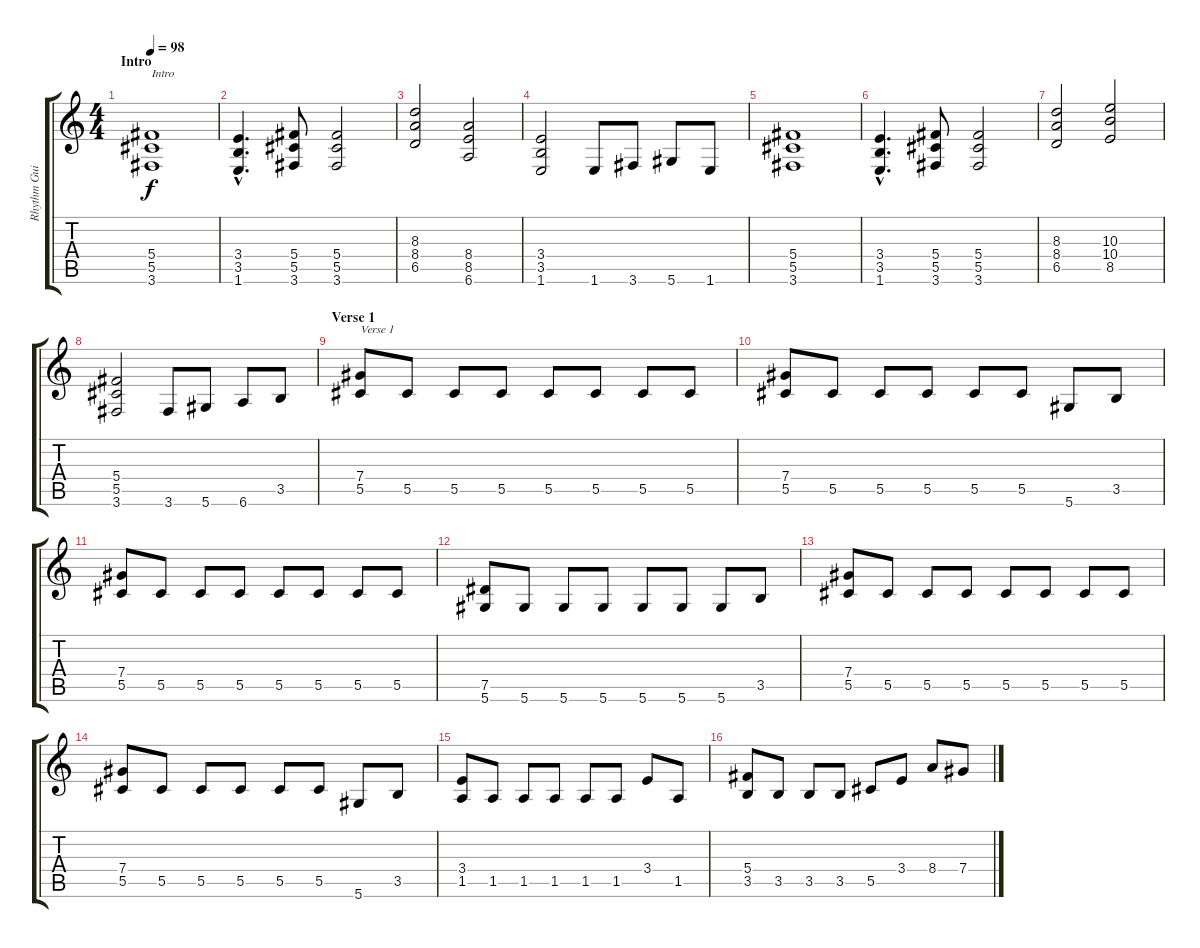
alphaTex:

\track ("Rhythm Guitar" "Rhythm Gui") {instrument overdrivenguitar}
\staff {score tabs}
\tuning (Eb4 Bb3 Gb3 Db3 Ab2 Eb2) {hide}
\ts (4 4)
\section ("" "Intro")
\tempo 98
\clef g2
\ks c
(5.4 5.5 3.6).1{txt "Intro" dy f instrument overdrivenguitar} |
(3.4{hac} 3.5{hac} 1.6{hac}).4{d} (5.4 5.5 3.6).8 (5.4 5.5 3.6).2 |
(8.3 8.4 6.5).2 (8.4 8.5 6.6).2 |
(3.4 3.5 1.6).2 1.6.8 3.6.8 5.6.8 1.6.8 |
(5.4 5.5 3.6).1 |
(3.4{hac} 3.5{hac} 1.6{hac}).4{d} (5.4 5.5 3.6).8 (5.4 5.5 3.6).2 |
(8.3 8.4 6.5).2 (10.3 10.4 8.5).2 |
(5.4 5.5 3.6).2 3.6.8 5.6.8 6.6.8 3.5.8 |
\section ("" "Verse 1")
(7.4 5.5).8{txt "Verse 1"} 5.5.8 5.5.8 5.5.8 5.5.8 5.5.8 5.5.8 5.5.8 |
(7.4 5.5).8 5.5.8 5.5.8 5.5.8 5.5.8 5.5.8 5.6.8 3.5.8 |
(7.4 5.5).8 5.5.8 5.5.8 5.5.8 5.5.8 5.5.8 5.5.8 5.5.8 |
(7.5 5.6).8 5.6.8 5.6.8 5.6.8 5.6.8 5.6.8 5.6.8 3.5.8 |
(7.4 5.5).8 5.5.8 5.5.8 5.5.8 5.5.8 5.5.8 5.5.8 5.5.8 |
(7.4 5.5).8 5.5.8 5.5.8 5.5.8 5.5.8 5.5.8 5.6.8 3.5.8 |
(3.4 1.5).8 1.5.8 1.5.8 1.5.8 1.5.8 1.5.8 3.4.8 1.5.8 |
(5.4 3.5).8 3.5.8 3.5.8 3.5.8 5.5.8 3.4.8 8.4.8 7.4.8
